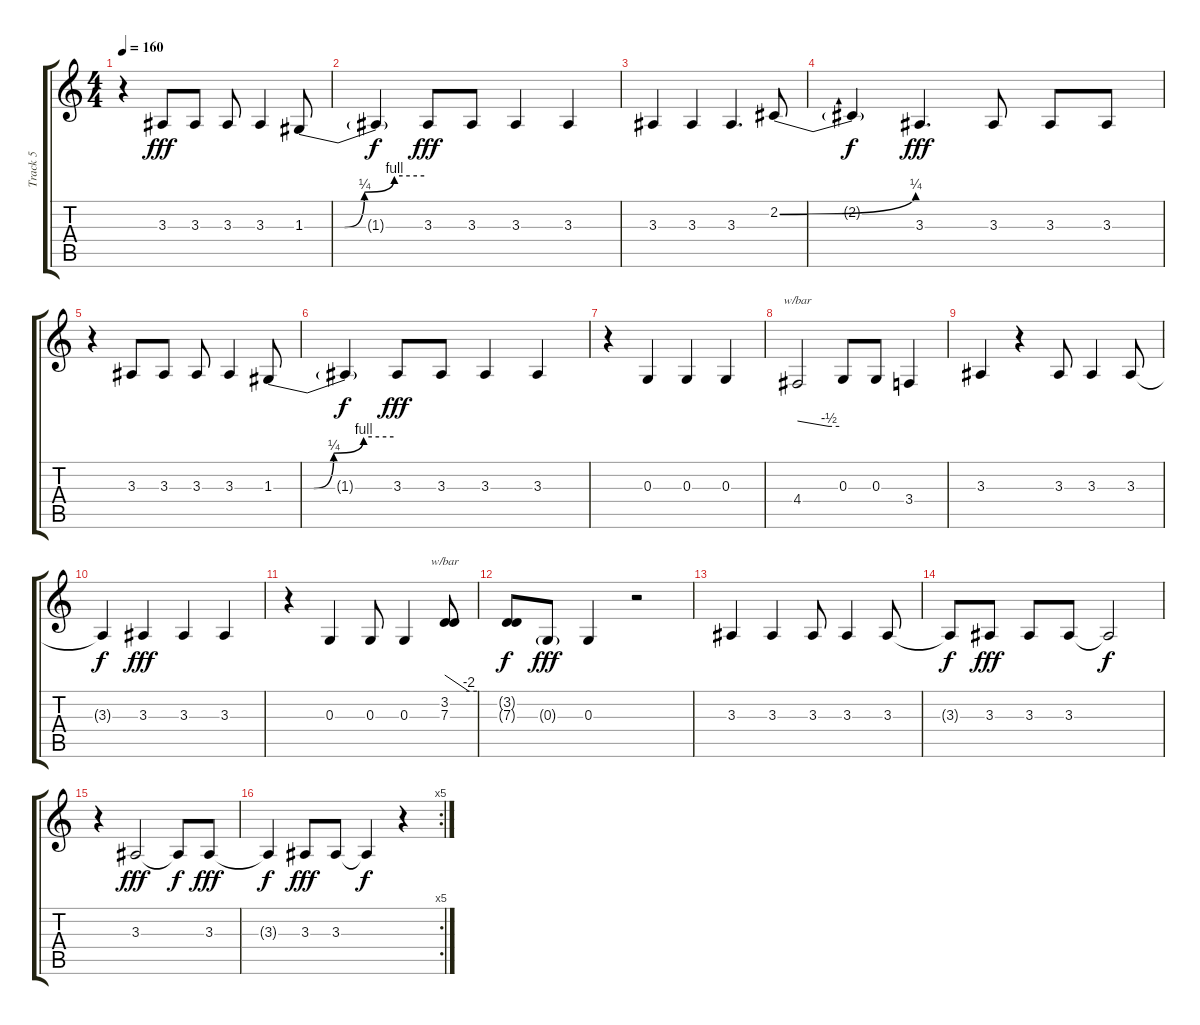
\track ("Track 5" "Track 5") {instrument lead2sawtooth}
\staff {score tabs}
\tuning (E4 B3 G3 D3 A2 E2) {hide}
\ts (4 4)
\tempo 160
\clef g2
\ks c
r.4{dy fff} 3.3.8 3.3.8 3.3.8 3.3.4 1.3{be (custom 0 0 20 0 30 1 45 4 60 4)}.8 |
1.3{t}.4{dy f} 3.3.8{dy fff} 3.3.8 3.3.4 3.3.4 |
3.3.4 3.3.4 3.3.4{d} 2.2{be (bend 0 0 60 1)}.8 |
2.2{t}.4{dy f} 3.3.4{d dy fff} 3.3.8 3.3.8 3.3.8 |
r.4 3.3.8 3.3.8 3.3.8 3.3.4 1.3{be (custom 0 0 20 0 30 1 45 4 60 4)}.8 |
1.3{t}.4{dy f} 3.3.8{dy fff} 3.3.8 3.3.4 3.3.4 |
r.4 0.3.4 0.3.4 0.3.4 |
4.4.2{tbe (custom default 0 0 45 -2 60 -2)} 0.3.8 0.3.8 3.4.4 |
3.3.4 r.4 3.3.8 3.3.4 3.3.8 |
3.3{t}.4{dy f} 3.3.4{dy fff} 3.3.4 3.3.4 |
r.4 0.3.4 0.3.8 0.3.4 (3.2 7.3).8{tbe (custom default 0 0 45 -8 60 -8)} |
(3.2{t} 7.3{t}).8{dy f} 0.3{g}.8{dy fff} 0.3.4 r.2 |
3.3.4 3.3.4 3.3.8 3.3.4 3.3.8 |
3.3{t}.8{dy f} 3.3.8{dy fff} 3.3.8 3.3.8 3.3{t}.2{dy f} |
r.4 3.3.2{dy fff} 3.3{t}.8{dy f} 3.3.8{dy fff} |
\rc 5
3.3{t}.4{dy f} 3.3.8{dy fff} 3.3.8 3.3{t}.4{dy f} r.4
